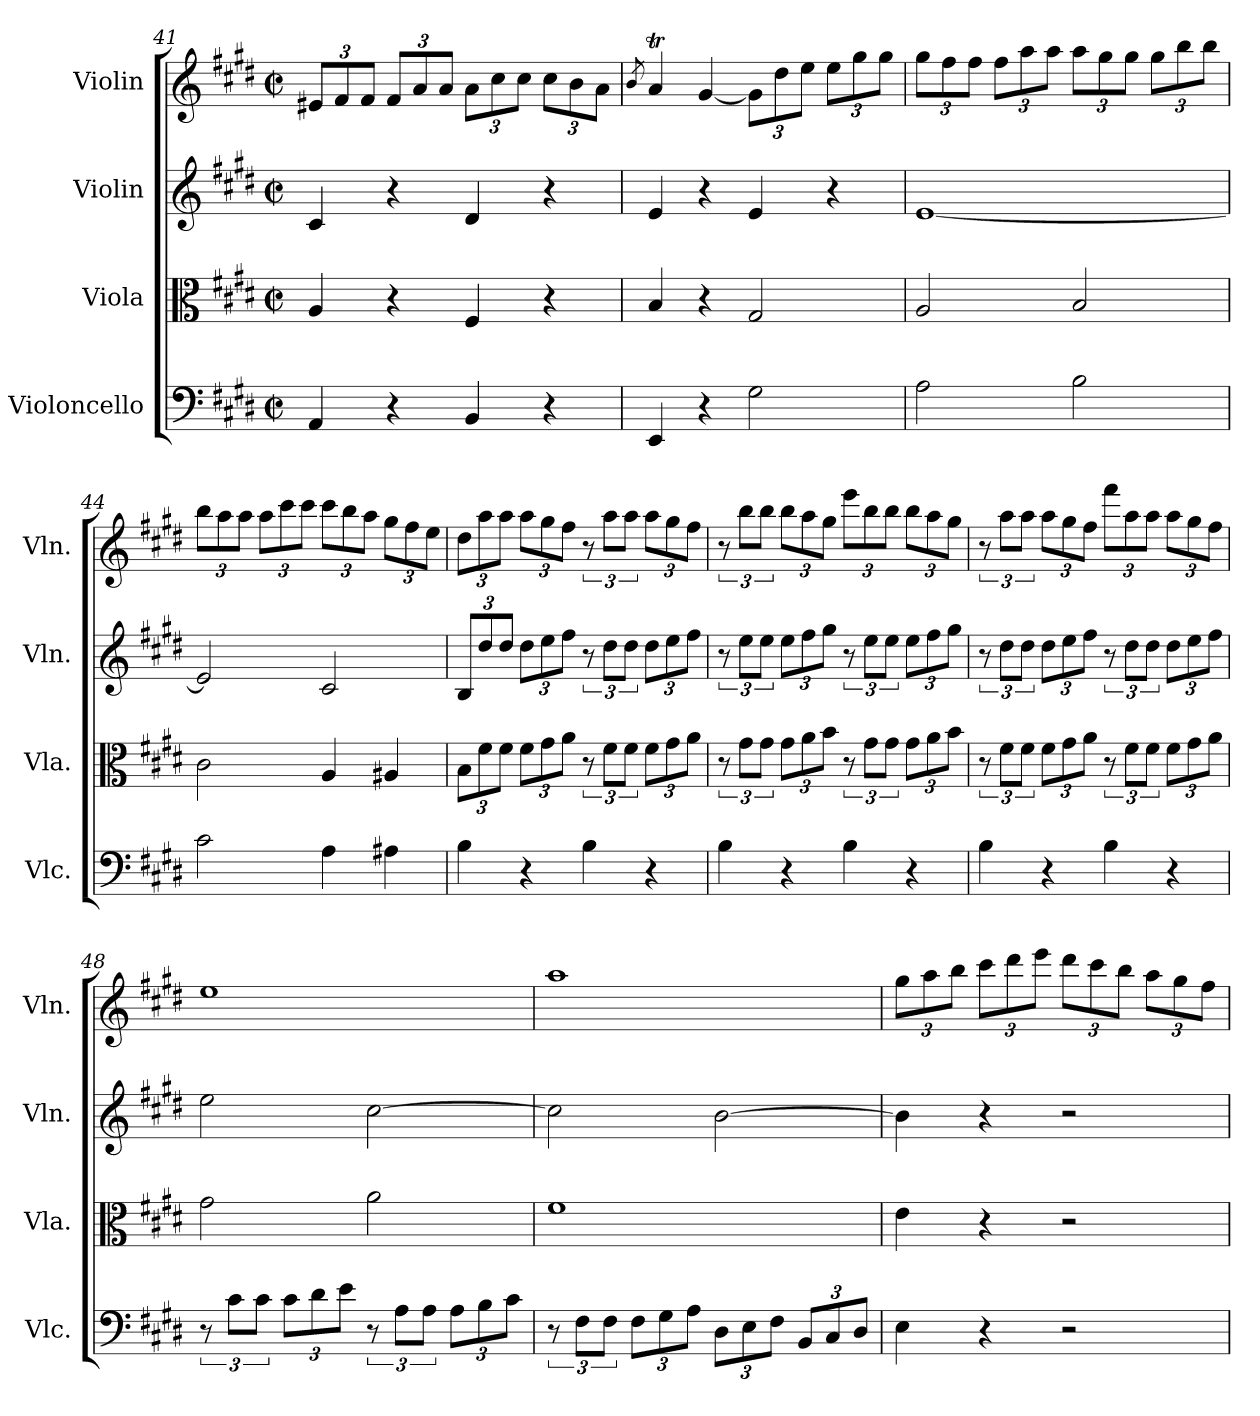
**kern	**kern	**kern	**kern
*part4	*part3	*part2	*part1
*staff4	*staff3	*staff2	*staff1
*I"Violoncello	*I"Viola	*I"Violin	*I"Violin
*I'Vlc.	*I'Vla.	*I'Vln.	*I'Vln.
*clefF4	*clefC3	*clefG2	*clefG2
*k[f#c#g#d#]	*k[f#c#g#d#]	*k[f#c#g#d#]	*k[f#c#g#d#]
*E:	*E:	*E:	*E:
*M4/4	*M4/4	*M4/4	*M4/4
*met(c|)	*met(c|)	*met(c|)	*met(c|)
*	*	*	*Xbrackettup
=41	=41	=41	=41
4AA/	4A/	4c#/	12e#X/L
.	.	.	12f#/
.	.	.	12f#/J
4r	4r	4r	12f#/L
.	.	.	12a/
.	.	.	12a/J
4BB/	4F#/	4d#/	12a\L
.	.	.	12cc#\
.	.	.	12cc#\J
4r	4r	4r	12cc#\L
.	.	.	12b\
.	.	.	12a\J
=42	=42	=42	=42
.	.	.	8qb/
4EE/	4B/	4e/	4aT/
4r	4r	4r	[4g#/
2G#\	2G#/	4e/	12g#\L]
.	.	.	12dd#\
.	.	.	12ee\J
.	.	4r	12ee\L
.	.	.	12gg#\
.	.	.	12gg#\J
=43	=43	=43	=43
2A\	2A/	[1e	12gg#\L
.	.	.	12ff#\
.	.	.	12ff#\J
.	.	.	12ff#\L
.	.	.	12aa\
.	.	.	12aa\J
2B\	2B/	.	12aa\L
.	.	.	12gg#\
.	.	.	12gg#\J
.	.	.	12gg#\L
.	.	.	12bb\
.	.	.	12bb\J
=44	=44	=44	=44
2c#\	2c#\	2e/]	12bb\L
.	.	.	12aa\
.	.	.	12aa\J
.	.	.	12aa\L
.	.	.	12ccc#\
.	.	.	12ccc#\J
4A\	4A/	2c#/	12ccc#\L
.	.	.	12bb\
.	.	.	12aa\J
4A#X\	4A#X/	.	12gg#\L
.	.	.	12ff#\
.	.	.	12ee\J
=45	=45	=45	=45
*	*Xbrackettup	*Xbrackettup	*
4B\	12B\L	12B/L	12dd#\L
.	12f#\	12dd#/	12aa\
.	12f#\J	12dd#/J	12aa\J
4r	12f#\L	12dd#\L	12aa\L
.	12g#\	12ee\	12gg#\
.	12a\J	12ff#\J	12ff#\J
*	*brackettup	*brackettup	*brackettup
4B\	12r	12r	12r
.	12f#\L	12dd#\L	12aa\L
.	12f#\J	12dd#\J	12aa\J
*	*Xbrackettup	*Xbrackettup	*Xbrackettup
4r	12f#\L	12dd#\L	12aa\L
.	12g#\	12ee\	12gg#\
.	12a\J	12ff#\J	12ff#\J
=46	=46	=46	=46
*	*brackettup	*brackettup	*brackettup
4B\	12r	12r	12r
.	12g#\L	12ee\L	12bb\L
.	12g#\J	12ee\J	12bb\J
*	*Xbrackettup	*Xbrackettup	*Xbrackettup
4r	12g#\L	12ee\L	12bb\L
.	12a\	12ff#\	12aa\
.	12b\J	12gg#\J	12gg#\J
*	*brackettup	*brackettup	*
4B\	12r	12r	12eee\L
.	12g#\L	12ee\L	12bb\
.	12g#\J	12ee\J	12bb\J
*	*Xbrackettup	*Xbrackettup	*
4r	12g#\L	12ee\L	12bb\L
.	12a\	12ff#\	12aa\
.	12b\J	12gg#\J	12gg#\J
=47	=47	=47	=47
*	*brackettup	*brackettup	*brackettup
4B\	12r	12r	12r
.	12f#\L	12dd#\L	12aa\L
.	12f#\J	12dd#\J	12aa\J
*	*Xbrackettup	*Xbrackettup	*Xbrackettup
4r	12f#\L	12dd#\L	12aa\L
.	12g#\	12ee\	12gg#\
.	12a\J	12ff#\J	12ff#\J
*	*brackettup	*brackettup	*
4B\	12r	12r	12fff#\L
.	12f#\L	12dd#\L	12aa\
.	12f#\J	12dd#\J	12aa\J
*	*Xbrackettup	*Xbrackettup	*
4r	12f#\L	12dd#\L	12aa\L
.	12g#\	12ee\	12gg#\
.	12a\J	12ff#\J	12ff#\J
=48	=48	=48	=48
12r	2g#\	2ee\	1ee
12c#\L	.	.	.
12c#\J	.	.	.
*Xbrackettup	*	*	*
12c#\L	.	.	.
12d#\	.	.	.
12e\J	.	.	.
*brackettup	*	*	*
12r	2a\	[2cc#\	.
12A\L	.	.	.
12A\J	.	.	.
*Xbrackettup	*	*	*
12A\L	.	.	.
12B\	.	.	.
12c#\J	.	.	.
=49	=49	=49	=49
*brackettup	*	*	*
12r	1f#	2cc#\]	1aa
12F#\L	.	.	.
12F#\J	.	.	.
*Xbrackettup	*	*	*
12F#\L	.	.	.
12G#\	.	.	.
12A\J	.	.	.
12D#\L	.	[2b\	.
12E\	.	.	.
12F#\J	.	.	.
12BB/L	.	.	.
12C#/	.	.	.
12D#/J	.	.	.
=50	=50	=50	=50
4E\	4e\	4b\]	12gg#\L
.	.	.	12aa\
.	.	.	12bb\J
4r	4r	4r	12ccc#\L
.	.	.	12ddd#\
.	.	.	12eee\J
2r	2r	2r	12ddd#\L
.	.	.	12ccc#\
.	.	.	12bb\J
.	.	.	12aa\L
.	.	.	12gg#\
.	.	.	12ff#\J
=	=	=	=
*-	*-	*-	*-
